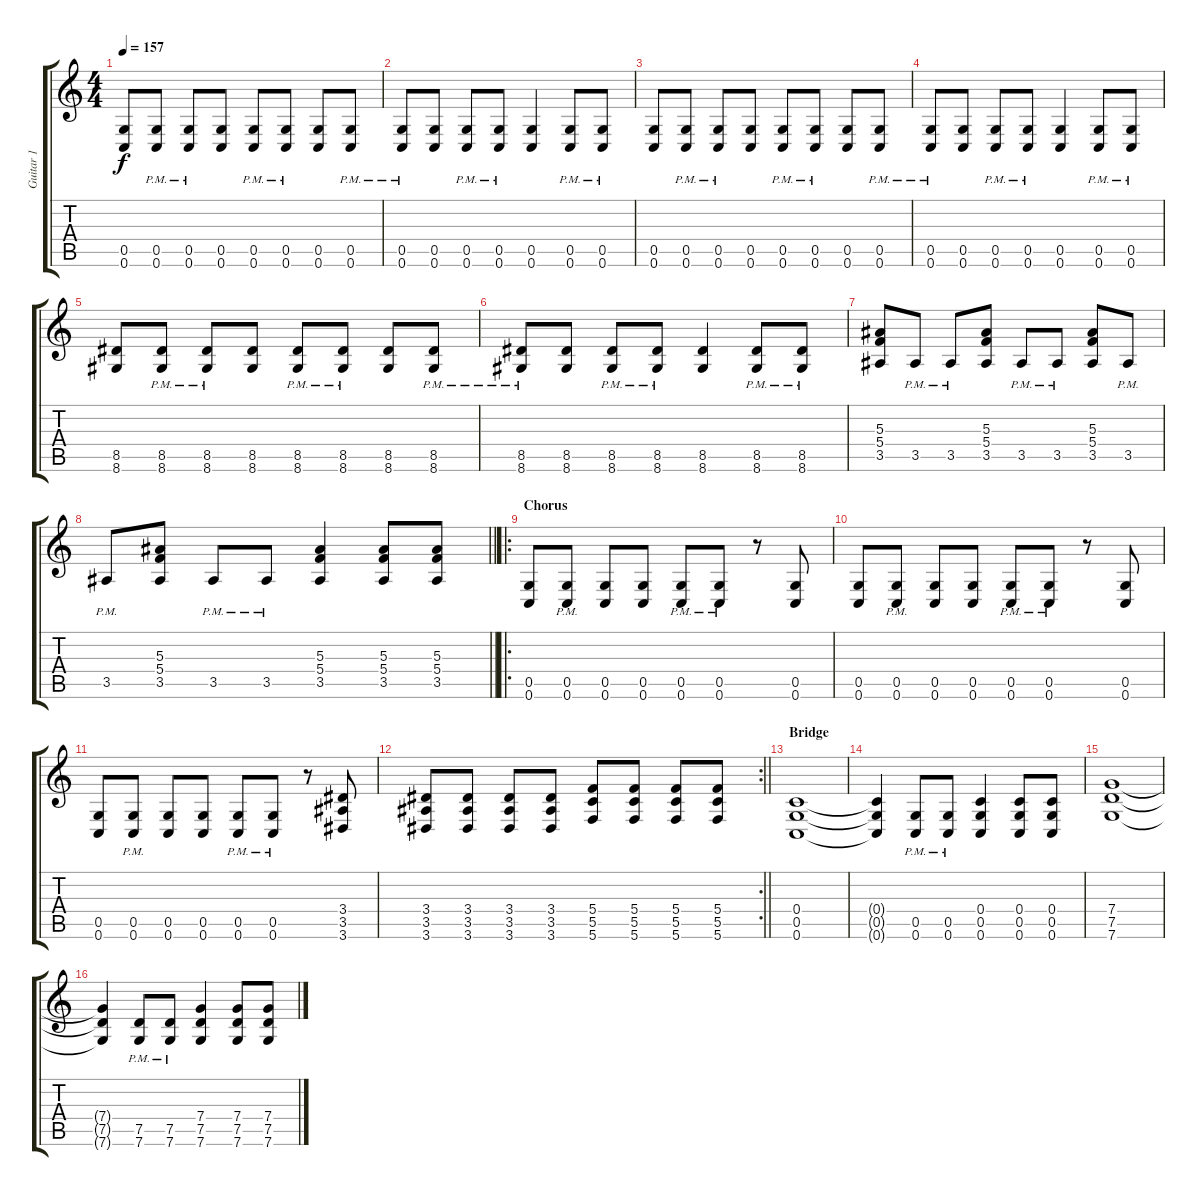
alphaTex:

\track ("Guitar 1" "Guitar 1") {instrument distortionguitar}
\staff {score tabs}
\tuning (D4 A3 F3 C3 G2 C2) {hide}
\ts (4 4)
\tempo 157
\clef g2
\ks c
(0.5 0.6).8{dy f} (0.5{pm} 0.6{pm}).8 (0.5{pm} 0.6{pm}).8 (0.5 0.6).8 (0.5{pm} 0.6{pm}).8 (0.5{pm} 0.6{pm}).8 (0.5 0.6).8 (0.5{pm} 0.6{pm}).8 |
(0.5{pm} 0.6{pm}).8 (0.5 0.6).8 (0.5{pm} 0.6{pm}).8 (0.5{pm} 0.6{pm}).8 (0.5 0.6).4 (0.5{pm} 0.6{pm}).8 (0.5{pm} 0.6{pm}).8 |
(0.5 0.6).8 (0.5{pm} 0.6{pm}).8 (0.5{pm} 0.6{pm}).8 (0.5 0.6).8 (0.5{pm} 0.6{pm}).8 (0.5{pm} 0.6{pm}).8 (0.5 0.6).8 (0.5{pm} 0.6{pm}).8 |
(0.5{pm} 0.6{pm}).8 (0.5 0.6).8 (0.5{pm} 0.6{pm}).8 (0.5{pm} 0.6{pm}).8 (0.5 0.6).4 (0.5{pm} 0.6{pm}).8 (0.5{pm} 0.6{pm}).8 |
(8.5 8.6).8 (8.5{pm} 8.6{pm}).8 (8.5{pm} 8.6{pm}).8 (8.5 8.6).8 (8.5{pm} 8.6{pm}).8 (8.5{pm} 8.6{pm}).8 (8.5 8.6).8 (8.5{pm} 8.6{pm}).8 |
(8.5{pm} 8.6{pm}).8 (8.5 8.6).8 (8.5{pm} 8.6{pm}).8 (8.5{pm} 8.6{pm}).8 (8.5 8.6).4 (8.5{pm} 8.6{pm}).8 (8.5{pm} 8.6{pm}).8 |
(5.3 5.4 3.5).8 3.5{pm}.8 3.5{pm}.8 (5.3 5.4 3.5).8 3.5{pm}.8 3.5{pm}.8 (5.3 5.4 3.5).8 3.5{pm}.8 |
\barLineRight lightlight
3.5{pm}.8 (5.3 5.4 3.5).8 3.5{pm}.8 3.5{pm}.8 (5.3 5.4 3.5).4 (5.3 5.4 3.5).8 (5.3 5.4 3.5).8 |
\ro
\section ("" "Chorus")
(0.5 0.6).8 (0.5{pm} 0.6{pm}).8 (0.5 0.6).8 (0.5 0.6).8 (0.5{pm} 0.6{pm}).8 (0.5{pm} 0.6{pm}).8 r.8 (0.5 0.6).8 |
(0.5 0.6).8 (0.5{pm} 0.6{pm}).8 (0.5 0.6).8 (0.5 0.6).8 (0.5{pm} 0.6{pm}).8 (0.5{pm} 0.6{pm}).8 r.8 (0.5 0.6).8 |
(0.5 0.6).8 (0.5{pm} 0.6{pm}).8 (0.5 0.6).8 (0.5 0.6).8 (0.5{pm} 0.6{pm}).8 (0.5{pm} 0.6{pm}).8 r.8 (3.4 3.5 3.6).8 |
\rc 2
\barLineRight lightlight
(3.4 3.5 3.6).8 (3.4 3.5 3.6).8 (3.4 3.5 3.6).8 (3.4 3.5 3.6).8 (5.4 5.5 5.6).8 (5.4 5.5 5.6).8 (5.4 5.5 5.6).8 (5.4 5.5 5.6).8 |
\section ("" "Bridge")
(0.4 0.5 0.6).1 |
(0.4{t} 0.5{t} 0.6{t}).4 (0.5{pm} 0.6{pm}).8 (0.5{pm} 0.6{pm}).8 (0.4 0.5 0.6).4 (0.4 0.5 0.6).8 (0.4 0.5 0.6).8 |
(7.4 7.5 7.6).1 |
(7.4{t} 7.5{t} 7.6{t}).4 (7.5{pm} 7.6{pm}).8 (7.5{pm} 7.6{pm}).8 (7.4 7.5 7.6).4 (7.4 7.5 7.6).8 (7.4 7.5 7.6).8
